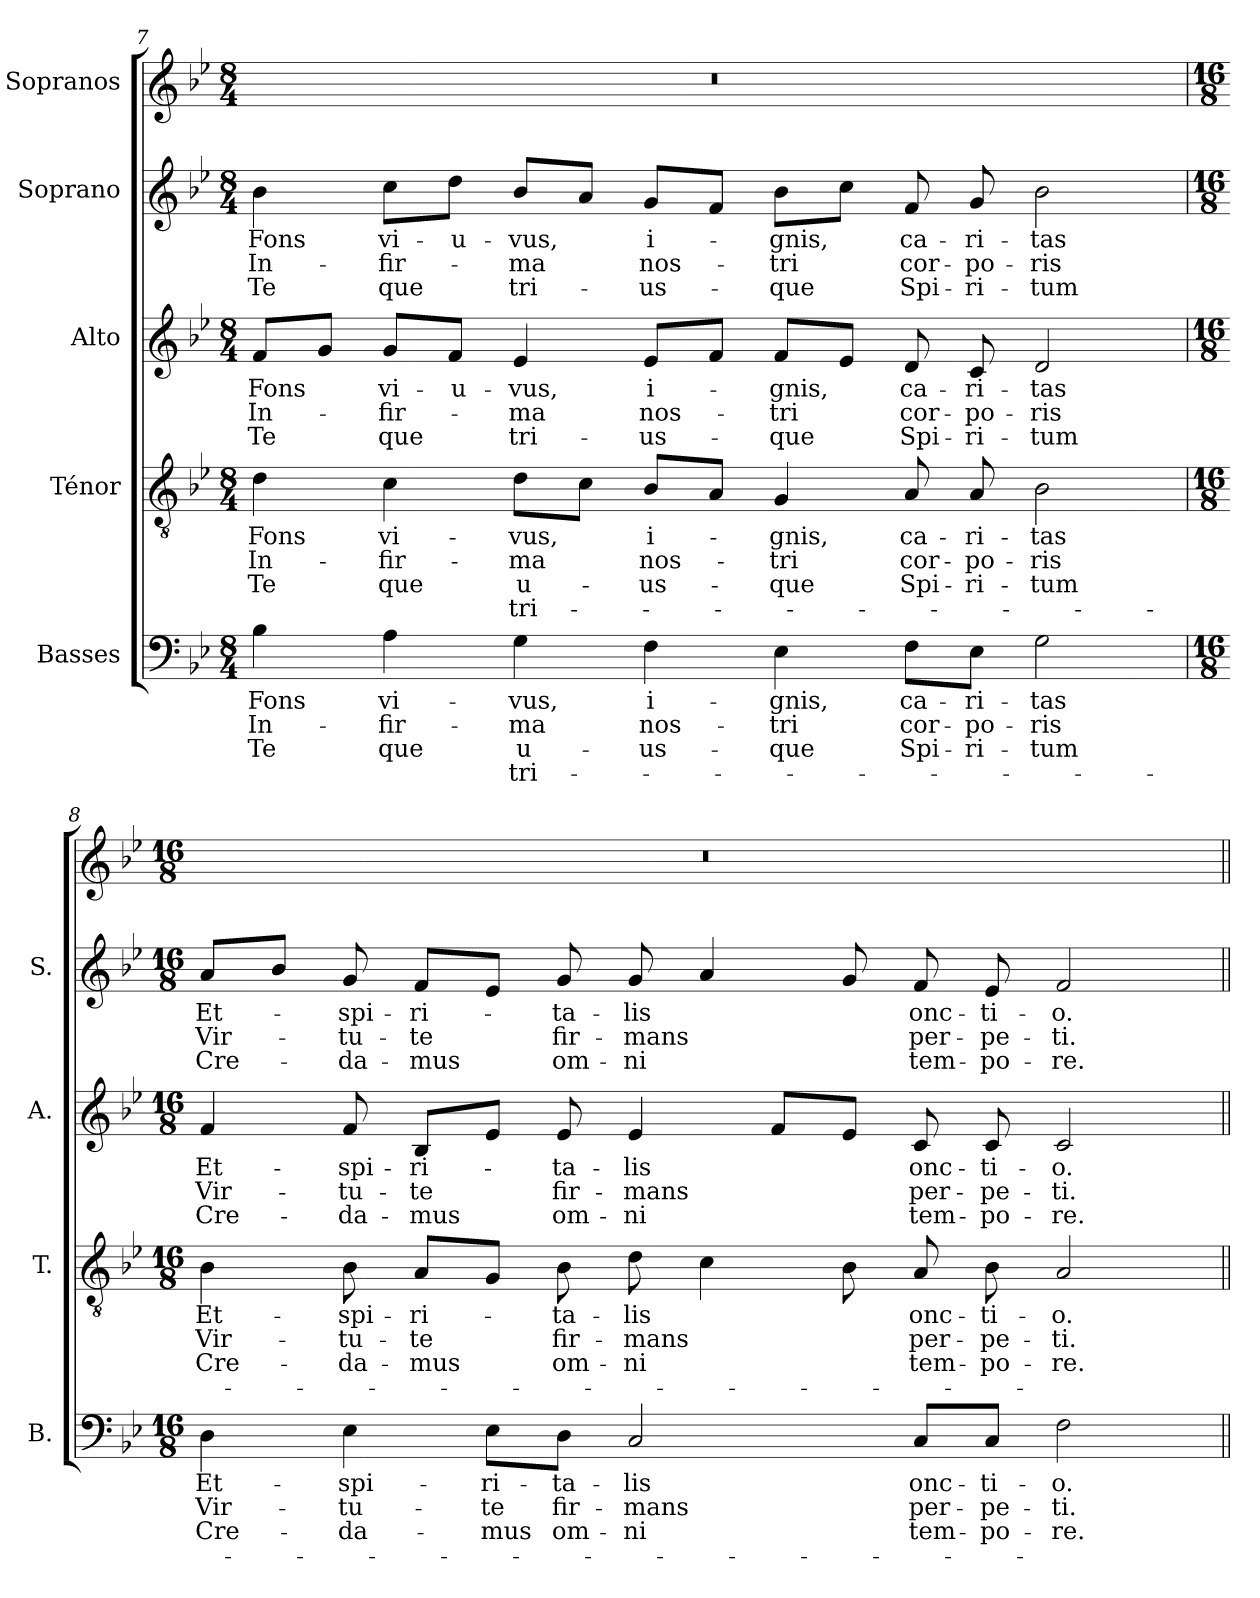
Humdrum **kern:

**kern	**text	**text	**text	**text	**kern	**text	**text	**text	**text	**kern	**text	**text	**text	**kern	**text	**text	**text	**kern
*part5	*part5	*part5	*part5	*part5	*part4	*part4	*part4	*part4	*part4	*part3	*part3	*part3	*part3	*part2	*part2	*part2	*part2	*part1
*staff5	*staff5	*staff5	*staff5	*staff5	*staff4	*staff4	*staff4	*staff4	*staff4	*staff3	*staff3	*staff3	*staff3	*staff2	*staff2	*staff2	*staff2	*staff1
*I"Basses	*	*	*	*	*I"Ténor	*	*	*	*	*I"Alto	*	*	*	*I"Soprano	*	*	*	*I"Sopranos
*I'B.	*	*	*	*	*I'T.	*	*	*	*	*I'A.	*	*	*	*I'S.	*	*	*	*
!!LO:PB:g=z
*clefF4	*	*	*	*	*clefGv2	*	*	*	*	*clefG2	*	*	*	*clefG2	*	*	*	*clefG2
*	*	*	*	*	*ITrd7c12	*	*	*	*	*	*	*	*	*	*	*	*	*
*k[b-e-]	*	*	*	*	*k[b-e-]	*	*	*	*	*k[b-e-]	*	*	*	*k[b-e-]	*	*	*	*k[b-e-]
*B-:	*	*	*	*	*B-:	*	*	*	*	*B-:	*	*	*	*B-:	*	*	*	*B-:
*M8/4	*	*	*	*	*M8/4	*	*	*	*	*M8/4	*	*	*	*M8/4	*	*	*	*M8/4
=7	=7	=7	=7	=7	=7	=7	=7	=7	=7	=7	=7	=7	=7	=7	=7	=7	=7	=7
!	!LO:LY:b:color=#000000	!LO:LY:b:color=#000000	!LO:LY:b:color=#000000	!	!	!	!	!	!	!	!	!	!	!	!	!	!	!
!	!	!	!	!	!	!LO:LY:b:color=#000000	!LO:LY:b:color=#000000	!LO:LY:b:color=#000000	!	!	!	!	!	!	!	!	!	!
!	!	!	!	!	!	!	!	!	!	!	!LO:LY:b:color=#000000	!LO:LY:b:color=#000000	!LO:LY:b:color=#000000	!	!	!	!	!
!	!	!	!	!	!	!	!	!	!	!	!	!	!	!	!LO:LY:b:color=#000000	!LO:LY:b:color=#000000	!LO:LY:b:color=#000000	!LO:N:vis=1
4B-i\	Fons	In-	Te	.	4Di\	Fons	In-	Te	.	8fi/L	Fons	In-	Te	4b-i\	Fons	In-	Te	0r
.	.	.	.	.	.	.	.	.	.	8gi/J	.	.	.	.	.	.	.	.
!	!LO:LY:b:color=#000000	!LO:LY:b:color=#000000	!LO:LY:b:color=#000000	!	!	!	!	!	!	!	!	!	!	!	!	!	!	!
!	!	!	!	!	!	!LO:LY:b:color=#000000	!LO:LY:b:color=#000000	!LO:LY:b:color=#000000	!	!	!	!	!	!	!	!	!	!
!	!	!	!	!	!	!	!	!	!	!	!LO:LY:b:color=#000000	!LO:LY:b:color=#000000	!LO:LY:b:color=#000000	!	!	!	!	!
!	!	!	!	!	!	!	!	!	!	!	!	!	!	!	!LO:LY:b:color=#000000	!LO:LY:b:color=#000000	!LO:LY:b:color=#000000	!
4Ai\	vi-	-fir-	que	.	4Ci\	vi-	-fir-	que	.	8gi/L	vi-	-fir-	que	8cci\L	vi-	-fir-	que	.
!	!	!	!	!	!	!	!	!	!	!	!LO:LY:b:color=#000000	!	!	!	!	!	!	!
!	!	!	!	!	!	!	!	!	!	!	!	!	!	!	!LO:LY:b:color=#000000	!	!	!
.	.	.	.	.	.	.	.	.	.	8fi/J	u-	.	.	8ddi\J	u-	.	.	.
!	!LO:LY:b:color=#000000	!LO:LY:b:color=#000000	!LO:LY:b:color=#000000	!LO:LY:b:color=#000000	!	!	!	!	!	!	!	!	!	!	!	!	!	!
!	!	!	!	!	!	!LO:LY:b:color=#000000	!LO:LY:b:color=#000000	!LO:LY:b:color=#000000	!LO:LY:b:color=#000000	!	!	!	!	!	!	!	!	!
!	!	!	!	!	!	!	!	!	!	!	!LO:LY:b:color=#000000	!LO:LY:b:color=#000000	!LO:LY:b:color=#000000	!	!	!	!	!
!	!	!	!	!	!	!	!	!	!	!	!	!	!	!	!LO:LY:b:color=#000000	!LO:LY:b:color=#000000	!LO:LY:b:color=#000000	!
4Gi\	-vus,	-ma	u-	-tri-	8Di\L	-vus,	-ma	u-	-tri-	4e-i/	-vus,	-ma	-tri-	8b-i/L	-vus,	-ma	-tri-	.
.	.	.	.	.	8Ci\J	.	.	.	.	.	.	.	.	8ai/J	.	.	.	.
!	!LO:LY:b:color=#000000	!LO:LY:b:color=#000000	!LO:LY:b:color=#000000	!	!	!	!	!	!	!	!	!	!	!	!	!	!	!
!	!	!	!	!	!	!LO:LY:b:color=#000000	!LO:LY:b:color=#000000	!LO:LY:b:color=#000000	!	!	!	!	!	!	!	!	!	!
!	!	!	!	!	!	!	!	!	!	!	!LO:LY:b:color=#000000	!LO:LY:b:color=#000000	!LO:LY:b:color=#000000	!	!	!	!	!
!	!	!	!	!	!	!	!	!	!	!	!	!	!	!	!LO:LY:b:color=#000000	!LO:LY:b:color=#000000	!LO:LY:b:color=#000000	!
4Fi\	i-	nos-	-us-	.	8BB-i/L	i-	nos-	-us-	.	8e-i/L	i-	nos-	-us-	8gi/L	i-	nos-	-us-	.
.	.	.	.	.	8AAi/J	.	.	.	.	8fi/J	.	.	.	8fi/J	.	.	.	.
!	!LO:LY:b:color=#000000	!LO:LY:b:color=#000000	!LO:LY:b:color=#000000	!	!	!	!	!	!	!	!	!	!	!	!	!	!	!
!	!	!	!	!	!	!LO:LY:b:color=#000000	!LO:LY:b:color=#000000	!LO:LY:b:color=#000000	!	!	!	!	!	!	!	!	!	!
!	!	!	!	!	!	!	!	!	!	!	!LO:LY:b:color=#000000	!LO:LY:b:color=#000000	!LO:LY:b:color=#000000	!	!	!	!	!
!	!	!	!	!	!	!	!	!	!	!	!	!	!	!	!LO:LY:b:color=#000000	!LO:LY:b:color=#000000	!LO:LY:b:color=#000000	!
4E-i\	-gnis,	-tri	-que	.	4GGi/	-gnis,	-tri	-que	.	8fi/L	-gnis,	-tri	-que	8b-i\L	-gnis,	-tri	-que	.
.	.	.	.	.	.	.	.	.	.	8e-i/J	.	.	.	8cci\J	.	.	.	.
!	!LO:LY:b:color=#000000	!LO:LY:b:color=#000000	!LO:LY:b:color=#000000	!	!	!	!	!	!	!	!	!	!	!	!	!	!	!
!	!	!	!	!	!	!LO:LY:b:color=#000000	!LO:LY:b:color=#000000	!LO:LY:b:color=#000000	!	!	!	!	!	!	!	!	!	!
!	!	!	!	!	!	!	!	!	!	!	!LO:LY:b:color=#000000	!LO:LY:b:color=#000000	!LO:LY:b:color=#000000	!	!	!	!	!
!	!	!	!	!	!	!	!	!	!	!	!	!	!	!	!LO:LY:b:color=#000000	!LO:LY:b:color=#000000	!LO:LY:b:color=#000000	!
8Fi\L	ca-	cor-	Spi-	.	8AAi/	ca-	cor-	Spi-	.	8di/	ca-	cor-	Spi-	8fi/	ca-	cor-	Spi-	.
!	!LO:LY:b:color=#000000	!LO:LY:b:color=#000000	!LO:LY:b:color=#000000	!	!	!	!	!	!	!	!	!	!	!	!	!	!	!
!	!	!	!	!	!	!LO:LY:b:color=#000000	!LO:LY:b:color=#000000	!LO:LY:b:color=#000000	!	!	!	!	!	!	!	!	!	!
!	!	!	!	!	!	!	!	!	!	!	!LO:LY:b:color=#000000	!LO:LY:b:color=#000000	!LO:LY:b:color=#000000	!	!	!	!	!
!	!	!	!	!	!	!	!	!	!	!	!	!	!	!	!LO:LY:b:color=#000000	!LO:LY:b:color=#000000	!LO:LY:b:color=#000000	!
8E-i\J	-ri-	-po-	-ri-	.	8AAi/	-ri-	-po-	-ri-	.	8ci/	-ri-	-po-	-ri-	8gi/	-ri-	-po-	-ri-	.
!	!LO:LY:b:color=#000000	!LO:LY:b:color=#000000	!LO:LY:b:color=#000000	!	!	!	!	!	!	!	!	!	!	!	!	!	!	!
!	!	!	!	!	!	!LO:LY:b:color=#000000	!LO:LY:b:color=#000000	!LO:LY:b:color=#000000	!	!	!	!	!	!	!	!	!	!
!	!	!	!	!	!	!	!	!	!	!	!LO:LY:b:color=#000000	!LO:LY:b:color=#000000	!LO:LY:b:color=#000000	!	!	!	!	!
!	!	!	!	!	!	!	!	!	!	!	!	!	!	!	!LO:LY:b:color=#000000	!LO:LY:b:color=#000000	!LO:LY:b:color=#000000	!
2Gi\	-tas	-ris	-tum	.	2BB-i\	-tas	-ris	-tum	.	2di/	-tas	-ris	-tum	2b-i\	-tas	-ris	-tum	.
=8'	=8'	=8'	=8'	=8'	=8'	=8'	=8'	=8'	=8'	=8'	=8'	=8'	=8'	=8'	=8'	=8'	=8'	=8'
*M16/8	*	*	*	*	*M16/8	*	*	*	*	*M16/8	*	*	*	*M16/8	*	*	*	*M16/8
!	!LO:LY:b:color=#000000	!LO:LY:b:color=#000000	!LO:LY:b:color=#000000	!	!	!	!	!	!	!	!	!	!	!	!	!	!	!
!	!	!	!	!	!	!LO:LY:b:color=#000000	!LO:LY:b:color=#000000	!LO:LY:b:color=#000000	!	!	!	!	!	!	!	!	!	!
!	!	!	!	!	!	!	!	!	!	!	!LO:LY:b:color=#000000	!LO:LY:b:color=#000000	!LO:LY:b:color=#000000	!	!	!	!	!
!	!	!	!	!	!	!	!	!	!	!	!	!	!	!	!LO:LY:b:color=#000000	!LO:LY:b:color=#000000	!LO:LY:b:color=#000000	!LO:N:vis=1
4Di\	Et-	Vir-	Cre-	.	4BB-i\	Et-	Vir-	Cre-	.	4fi/	Et-	Vir-	Cre-	8ai/L	Et-	Vir-	Cre-	0r
.	.	.	.	.	.	.	.	.	.	.	.	.	.	8b-i/J	.	.	.	.
!	!LO:LY:b:color=#000000	!LO:LY:b:color=#000000	!LO:LY:b:color=#000000	!	!	!	!	!	!	!	!	!	!	!	!	!	!	!
!	!	!	!	!	!	!LO:LY:b:color=#000000	!LO:LY:b:color=#000000	!LO:LY:b:color=#000000	!	!	!	!	!	!	!	!	!	!
!	!	!	!	!	!	!	!	!	!	!	!LO:LY:b:color=#000000	!LO:LY:b:color=#000000	!LO:LY:b:color=#000000	!	!	!	!	!
!	!	!	!	!	!	!	!	!	!	!	!	!	!	!	!LO:LY:b:color=#000000	!LO:LY:b:color=#000000	!LO:LY:b:color=#000000	!
4E-i\	-spi-	-tu-	-da-	.	8BB-i\	-spi-	-tu-	-da-	.	8fi/	-spi-	-tu-	-da-	8gi/	-spi-	-tu-	-da-	.
!	!	!	!	!	!	!LO:LY:b:color=#000000	!LO:LY:b:color=#000000	!LO:LY:b:color=#000000	!	!	!	!	!	!	!	!	!	!
!	!	!	!	!	!	!	!	!	!	!	!LO:LY:b:color=#000000	!LO:LY:b:color=#000000	!LO:LY:b:color=#000000	!	!	!	!	!
!	!	!	!	!	!	!	!	!	!	!	!	!	!	!	!LO:LY:b:color=#000000	!LO:LY:b:color=#000000	!LO:LY:b:color=#000000	!
.	.	.	.	.	8AAi/L	-ri-	-te	-mus	.	8B-i/L	-ri-	-te	-mus	8fi/L	-ri-	-te	-mus	.
!	!LO:LY:b:color=#000000	!LO:LY:b:color=#000000	!LO:LY:b:color=#000000	!	!	!	!	!	!	!	!	!	!	!	!	!	!	!
8E-i\L	-ri-	-te	-mus	.	8GGi/J	.	.	.	.	8e-i/J	.	.	.	8e-i/J	.	.	.	.
!	!LO:LY:b:color=#000000	!LO:LY:b:color=#000000	!LO:LY:b:color=#000000	!	!	!	!	!	!	!	!	!	!	!	!	!	!	!
!	!	!	!	!	!	!LO:LY:b:color=#000000	!LO:LY:b:color=#000000	!LO:LY:b:color=#000000	!	!	!	!	!	!	!	!	!	!
!	!	!	!	!	!	!	!	!	!	!	!LO:LY:b:color=#000000	!LO:LY:b:color=#000000	!LO:LY:b:color=#000000	!	!	!	!	!
!	!	!	!	!	!	!	!	!	!	!	!	!	!	!	!LO:LY:b:color=#000000	!LO:LY:b:color=#000000	!LO:LY:b:color=#000000	!
8Di\J	-ta-	fir-	om-	.	8BB-i\	-ta-	fir-	om-	.	8e-i/	-ta-	fir-	om-	8gi/	-ta-	fir-	om-	.
!	!LO:LY:b:color=#000000	!LO:LY:b:color=#000000	!LO:LY:b:color=#000000	!	!	!	!	!	!	!	!	!	!	!	!	!	!	!
!	!	!	!	!	!	!LO:LY:b:color=#000000	!LO:LY:b:color=#000000	!LO:LY:b:color=#000000	!	!	!	!	!	!	!	!	!	!
!	!	!	!	!	!	!	!	!	!	!	!LO:LY:b:color=#000000	!LO:LY:b:color=#000000	!LO:LY:b:color=#000000	!	!	!	!	!
!	!	!	!	!	!	!	!	!	!	!	!	!	!	!	!LO:LY:b:color=#000000	!LO:LY:b:color=#000000	!LO:LY:b:color=#000000	!
2Ci/	-lis	-mans	-ni	.	8Di\	-lis	-mans	-ni	.	4e-i/	-lis	-mans	-ni	8gi/	-lis	-mans	-ni	.
.	.	.	.	.	4Ci\	.	.	.	.	.	.	.	.	4ai/	.	.	.	.
.	.	.	.	.	.	.	.	.	.	8fi/L	.	.	.	.	.	.	.	.
.	.	.	.	.	8BB-i\	.	.	.	.	8e-i/J	.	.	.	8gi/	.	.	.	.
!	!LO:LY:b:color=#000000	!LO:LY:b:color=#000000	!LO:LY:b:color=#000000	!	!	!	!	!	!	!	!	!	!	!	!	!	!	!
!	!	!	!	!	!	!LO:LY:b:color=#000000	!LO:LY:b:color=#000000	!LO:LY:b:color=#000000	!	!	!	!	!	!	!	!	!	!
!	!	!	!	!	!	!	!	!	!	!	!LO:LY:b:color=#000000	!LO:LY:b:color=#000000	!LO:LY:b:color=#000000	!	!	!	!	!
!	!	!	!	!	!	!	!	!	!	!	!	!	!	!	!LO:LY:b:color=#000000	!LO:LY:b:color=#000000	!LO:LY:b:color=#000000	!
8Ci/L	onc-	per-	tem-	.	8AAi/	onc-	per-	tem-	.	8ci/	onc-	per-	tem-	8fi/	onc-	per-	tem-	.
!	!LO:LY:b:color=#000000	!LO:LY:b:color=#000000	!LO:LY:b:color=#000000	!	!	!	!	!	!	!	!	!	!	!	!	!	!	!
!	!	!	!	!	!	!LO:LY:b:color=#000000	!LO:LY:b:color=#000000	!LO:LY:b:color=#000000	!	!	!	!	!	!	!	!	!	!
!	!	!	!	!	!	!	!	!	!	!	!LO:LY:b:color=#000000	!LO:LY:b:color=#000000	!LO:LY:b:color=#000000	!	!	!	!	!
!	!	!	!	!	!	!	!	!	!	!	!	!	!	!	!LO:LY:b:color=#000000	!LO:LY:b:color=#000000	!LO:LY:b:color=#000000	!
8Ci/J	-ti-	-pe-	-po-	.	8BB-i\	-ti-	-pe-	-po-	.	8ci/	-ti-	-pe-	-po-	8e-i/	-ti-	-pe-	-po-	.
!	!LO:LY:b:color=#000000	!LO:LY:b:color=#000000	!LO:LY:b:color=#000000	!	!	!	!	!	!	!	!	!	!	!	!	!	!	!
!	!	!	!	!	!	!LO:LY:b:color=#000000	!LO:LY:b:color=#000000	!LO:LY:b:color=#000000	!	!	!	!	!	!	!	!	!	!
!	!	!	!	!	!	!	!	!	!	!	!LO:LY:b:color=#000000	!LO:LY:b:color=#000000	!LO:LY:b:color=#000000	!	!	!	!	!
!	!	!	!	!	!	!	!	!	!	!	!	!	!	!	!LO:LY:b:color=#000000	!LO:LY:b:color=#000000	!LO:LY:b:color=#000000	!
2Fi\	-o.	-ti.	-re.	.	2AAi/	-o.	-ti.	-re.	.	2ci/	-o.	-ti.	-re.	2fi/	-o.	-ti.	-re.	.
=||	=||	=||	=||	=||	=||	=||	=||	=||	=||	=||	=||	=||	=||	=||	=||	=||	=||	=||
*-	*-	*-	*-	*-	*-	*-	*-	*-	*-	*-	*-	*-	*-	*-	*-	*-	*-	*-
